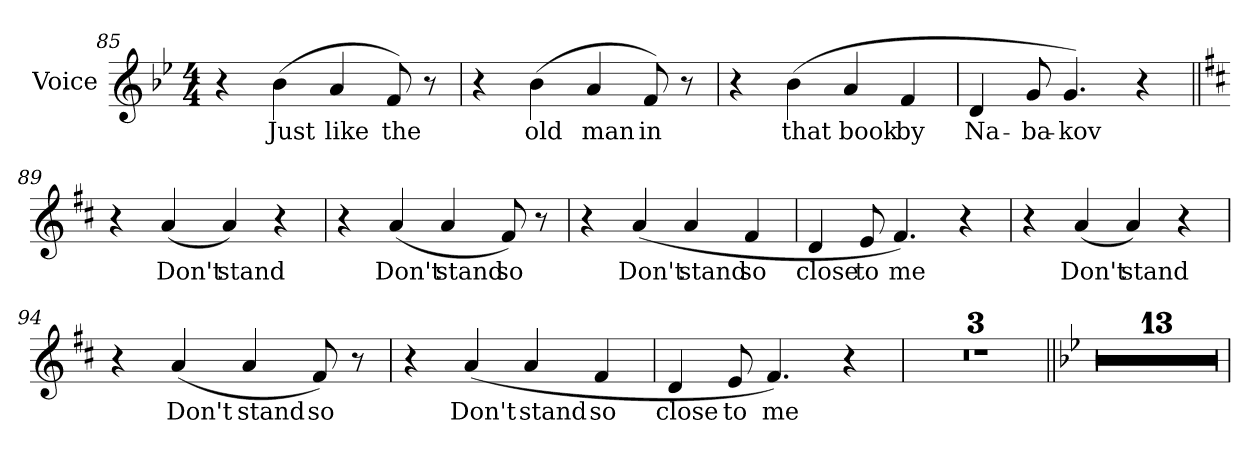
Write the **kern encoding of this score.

**kern	**text
*part1	*part1
*staff1	*staff1
*I"Voice	*
*I'Voice	*
!!LO:LB:g=z
*clefG2	*
*k[b-e-]	*
*g:	*
*M4/4	*
=85	=85
4r	.
!	!LO:LY:b:color=#000000
(4b-i\	Just
!	!LO:LY:b:color=#000000
4ai/	like
!	!LO:LY:b:color=#000000
8fi/)	the
8r	.
=86	=86
4r	.
!	!LO:LY:b:color=#000000
(4b-i\	old
!	!LO:LY:b:color=#000000
4ai/	man
!	!LO:LY:b:color=#000000
8fi/)	in
8r	.
=87	=87
4r	.
!	!LO:LY:b:color=#000000
(4b-i\	that
!	!LO:LY:b:color=#000000
4ai/	book
!	!LO:LY:b:color=#000000
4fi/	by
=88	=88
!	!LO:LY:b:color=#000000
4di/	Na-
!	!LO:LY:b:color=#000000
8gi/	-ba-
!	!LO:LY:b:color=#000000
4.gi/)	-kov
4r	.
=89||	=89||
*k[f#c#]	*
*D:	*
4r	.
!	!LO:LY:b:color=#000000
(4ai/	Don't
!	!LO:LY:b:color=#000000
4ai/)	stand
4r	.
!!LO:LB:g=z
=90	=90
4r	.
!	!LO:LY:b:color=#000000
(4ai/	Don't
!	!LO:LY:b:color=#000000
4ai/	stand
!	!LO:LY:b:color=#000000
8f#i/)	so
8r	.
=91	=91
4r	.
!	!LO:LY:b:color=#000000
(4ai/	Don't
!	!LO:LY:b:color=#000000
4ai/	stand
!	!LO:LY:b:color=#000000
4f#i/	so
=92	=92
!	!LO:LY:b:color=#000000
4di/	close
!	!LO:LY:b:color=#000000
8ei/	to
!	!LO:LY:b:color=#000000
4.f#i/)	me
4r	.
=93	=93
4r	.
!	!LO:LY:b:color=#000000
(4ai/	Don't
!	!LO:LY:b:color=#000000
4ai/)	stand
4r	.
=94	=94
4r	.
!	!LO:LY:b:color=#000000
(4ai/	Don't
!	!LO:LY:b:color=#000000
4ai/	stand
!	!LO:LY:b:color=#000000
8f#i/)	so
8r	.
!!LO:LB:g=z
=95	=95
4r	.
!	!LO:LY:b:color=#000000
(4ai/	Don't
!	!LO:LY:b:color=#000000
4ai/	stand
!	!LO:LY:b:color=#000000
4f#i/	so
=96	=96
!	!LO:LY:b:color=#000000
4di/	close
!	!LO:LY:b:color=#000000
8ei/	to
!	!LO:LY:b:color=#000000
4.f#i/)	me
4r	.
=97	=97
1r	.
=98	=98
1r	.
=99	=99
1r	.
=100||	=100||
*k[b-e-]	*
*g:	*
1r	.
=101	=101
1r	.
!!LO:LB:g=z
=102	=102
1r	.
=103	=103
1r	.
=104	=104
1r	.
=105	=105
1r	.
=106	=106
1r	.
=107	=107
1r	.
=108	=108
1r	.
=109	=109
1r	.
=110	=110
1r	.
!!LO:PB:g=z
=111	=111
1r	.
=112	=112
1r	.
=	=
*-	*-
